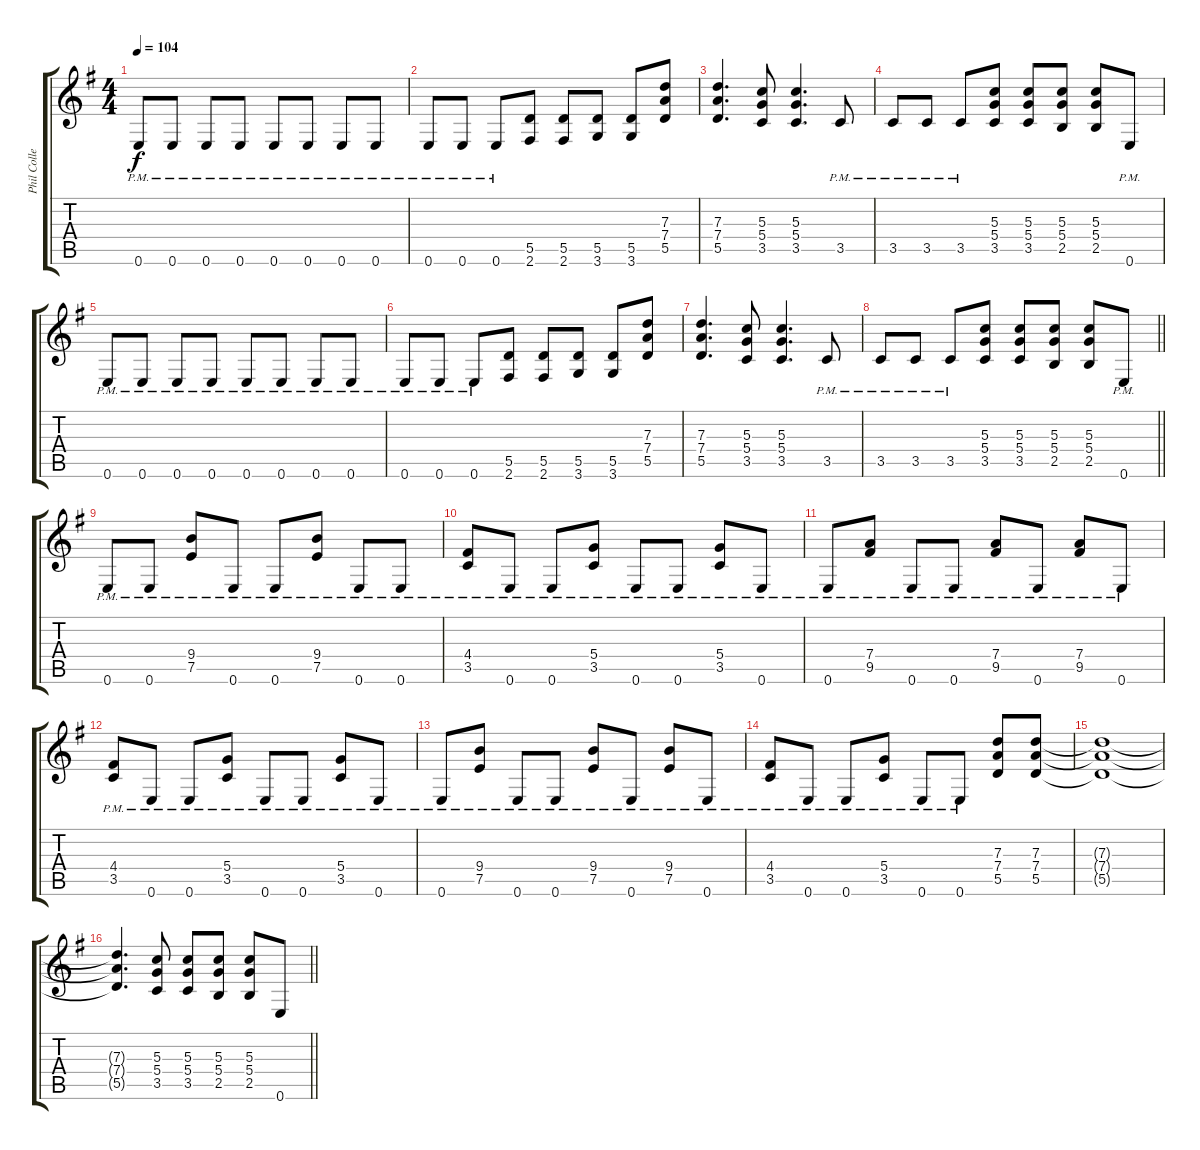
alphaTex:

\track ("Phil Collen" "Phil Colle") {instrument distortionguitar}
\staff {score tabs}
\tuning (E4 B3 G3 D3 A2 E2) {hide}
\ts (4 4)
\tempo 104
\clef g2
\ks eminor
0.6{pm}.8{dy f} 0.6{pm}.8 0.6{pm}.8 0.6{pm}.8 0.6{pm}.8 0.6{pm}.8 0.6{pm}.8 0.6{pm}.8 |
0.6{pm}.8 0.6{pm}.8 0.6{pm}.8 (5.5 2.6).8 (5.5 2.6).8 (5.5 3.6).8 (5.5 3.6).8 (7.3 7.4 5.5).8 |
(7.3 7.4 5.5).4{d} (5.3 5.4 3.5).8 (5.3 5.4 3.5).4{d} 3.5{pm}.8 |
3.5{pm}.8 3.5{pm}.8 3.5{pm}.8 (5.3 5.4 3.5).8 (5.3 5.4 3.5).8 (5.3 5.4 2.5).8 (5.3 5.4 2.5).8 0.6{pm}.8 |
0.6{pm}.8 0.6{pm}.8 0.6{pm}.8 0.6{pm}.8 0.6{pm}.8 0.6{pm}.8 0.6{pm}.8 0.6{pm}.8 |
0.6{pm}.8 0.6{pm}.8 0.6{pm}.8 (5.5 2.6).8 (5.5 2.6).8 (5.5 3.6).8 (5.5 3.6).8 (7.3 7.4 5.5).8 |
(7.3 7.4 5.5).4{d} (5.3 5.4 3.5).8 (5.3 5.4 3.5).4{d} 3.5{pm}.8 |
\barLineRight lightlight
3.5{pm}.8 3.5{pm}.8 3.5{pm}.8 (5.3 5.4 3.5).8 (5.3 5.4 3.5).8 (5.3 5.4 2.5).8 (5.3 5.4 2.5).8 0.6{pm}.8 |
0.6{pm}.8 0.6{pm}.8 (9.4{pm} 7.5{pm}).8 0.6{pm}.8 0.6{pm}.8 (9.4{pm} 7.5{pm}).8 0.6{pm}.8 0.6{pm}.8 |
(4.4{pm} 3.5{pm}).8 0.6{pm}.8 0.6{pm}.8 (5.4{pm} 3.5{pm}).8 0.6{pm}.8 0.6{pm}.8 (5.4{pm} 3.5{pm}).8 0.6{pm}.8 |
0.6{pm}.8 (7.4{pm} 9.5{pm}).8 0.6{pm}.8 0.6{pm}.8 (7.4{pm} 9.5{pm}).8 0.6{pm}.8 (7.4{pm} 9.5{pm}).8 0.6{pm}.8 |
(4.4{pm} 3.5{pm}).8 0.6{pm}.8 0.6{pm}.8 (5.4{pm} 3.5{pm}).8 0.6{pm}.8 0.6{pm}.8 (5.4{pm} 3.5{pm}).8 0.6{pm}.8 |
0.6{pm}.8 (9.4{pm} 7.5{pm}).8 0.6{pm}.8 0.6{pm}.8 (9.4{pm} 7.5{pm}).8 0.6{pm}.8 (9.4{pm} 7.5{pm}).8 0.6{pm}.8 |
(4.4{pm} 3.5{pm}).8 0.6{pm}.8 0.6{pm}.8 (5.4{pm} 3.5{pm}).8 0.6{pm}.8 0.6{pm}.8 (7.3 7.4 5.5).8 (7.3 7.4 5.5).8 |
(7.3{t} 7.4{t} 5.5{t}).1 |
\barLineRight lightlight
(7.3{t} 7.4{t} 5.5{t}).4{d} (5.3 5.4 3.5).8 (5.3 5.4 3.5).8 (5.3 5.4 2.5).8 (5.3 5.4 2.5).8 0.6.8
